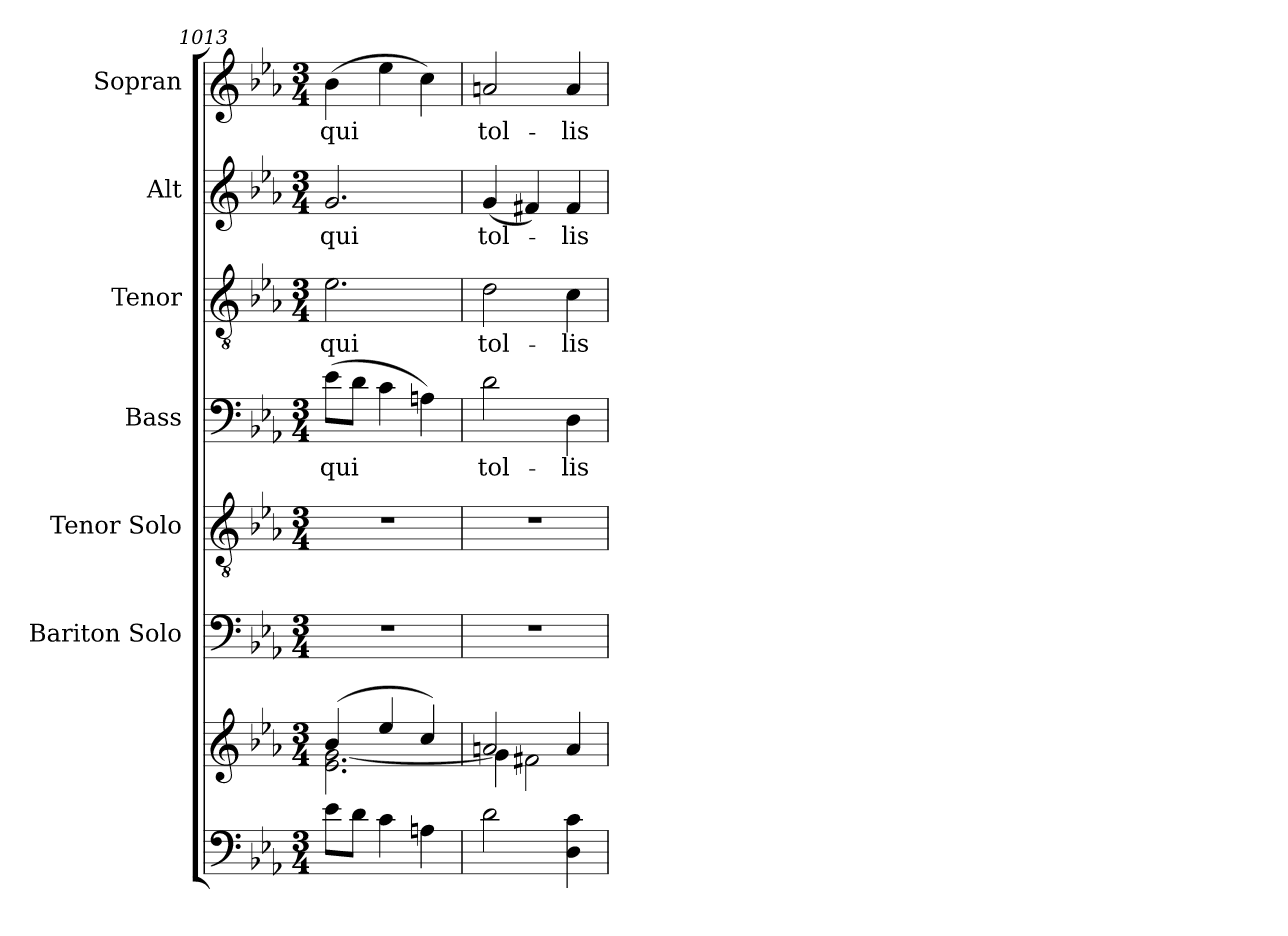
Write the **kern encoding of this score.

**kern	**kern	**kern	**kern	**kern	**text	**kern	**text	**kern	**text	**kern	**text
*part7	*part7	*part6	*part5	*part4	*part4	*part3	*part3	*part2	*part2	*part1	*part1
*staff8	*staff7	*staff6	*staff5	*staff4	*staff4	*staff3	*staff3	*staff2	*staff2	*staff1	*staff1
*	*	*I"Bariton Solo	*I"Tenor Solo	*I"Bass	*	*I"Tenor	*	*I"Alt	*	*I"Sopran	*
*	*	*	*	*I'B.	*	*I'T.	*	*I'A.	*	*I'S.	*
*clefF4	*clefG2	*clefF4	*clefGv2	*clefF4	*	*clefGv2	*	*clefG2	*	*clefG2	*
*k[b-e-a-]	*k[b-e-a-]	*k[b-e-a-]	*k[b-e-a-]	*k[b-e-a-]	*	*k[b-e-a-]	*	*k[b-e-a-]	*	*k[b-e-a-]	*
*E-:	*E-:	*E-:	*E-:	*E-:	*	*E-:	*	*E-:	*	*E-:	*
*M3/4	*M3/4	*M3/4	*M3/4	*M3/4	*	*M3/4	*	*M3/4	*	*M3/4	*
=1013	=1013	=1013	=1013	=1013	=1013	=1013	=1013	=1013	=1013	=1013	=1013
*	*^	*	*	*	*	*	*	*	*	*	*
!	!	!	!	!	!	!LO:LY:b	!	!LO:LY:b	!	!LO:LY:b	!	!LO:LY:b
8e-\L	(4b-/	2.e-\ [<2.g\	2.r	2.r	(>8e-\L	qui	2.e-\	qui	2.g/	qui	(>4b-\	qui
8d\J	.	.	.	.	8d\J	.	.	.	.	.	.	.
4c\	4ee-/	.	.	.	4c\	.	.	.	.	.	4ee-\	.
4An\	4cc/)	.	.	.	4An\)	.	.	.	.	.	4cc\)	.
=1014	=1014	=1014	=1014	=1014	=1014	=1014	=1014	=1014	=1014	=1014	=1014	=1014
!	!	!	!	!	!	!LO:LY:b	!	!LO:LY:b	!	!LO:LY:b	!	!LO:LY:b
2d\	2an/	4g\]	2.r	2.r	2d\	tol-	2d\	tol-	(<4g/	tol-	2an/	tol-
.	.	2f#X\	.	.	.	.	.	.	4f#X/)	.	.	.
!	!	!	!	!	!	!LO:LY:b	!	!LO:LY:b	!	!LO:LY:b	!	!LO:LY:b
4D\ 4c\	4a/	.	.	.	4D\	-lis	4c\	-lis	4f#/	-lis	4a/	-lis
*	*v	*v	*	*	*	*	*	*	*	*	*	*
=	=	=	=	=	=	=	=	=	=	=	=
*-	*-	*-	*-	*-	*-	*-	*-	*-	*-	*-	*-
